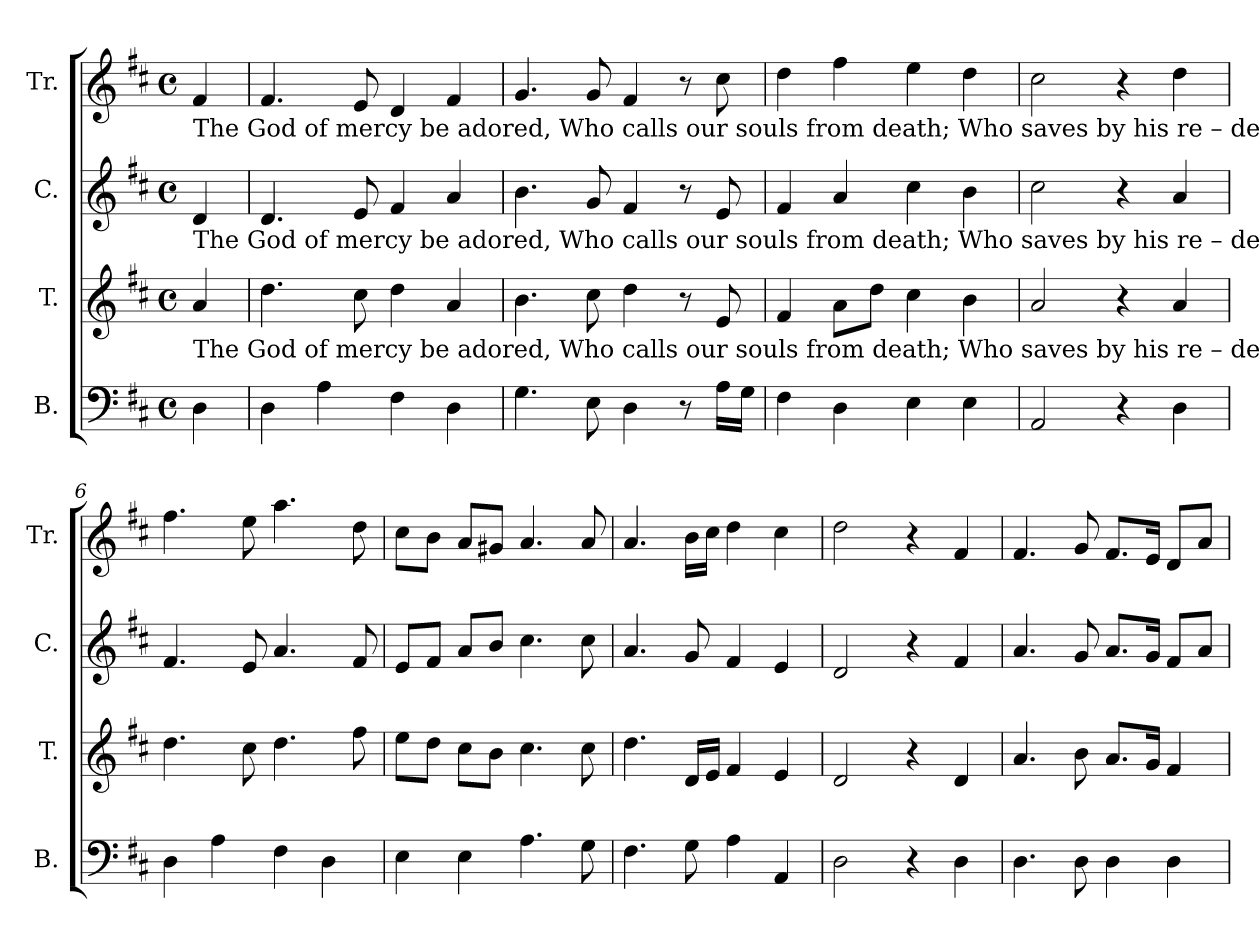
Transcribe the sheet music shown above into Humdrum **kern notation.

**kern	**kern	**kern	**kern
*part4	*part3	*part2	*part1
*staff4	*staff3	*staff2	*staff1
*I"B.	*I"T.	*I"C.	*I"Tr.
*I'B.	*I'T.	*I'C.	*I'Tr.
*clefF4	*clefG2	*clefG2	*clefG2
*k[f#c#]	*k[f#c#]	*k[f#c#]	*k[f#c#]
*M4/4	*M4/4	*M4/4	*M4/4
*met(c)	*met(c)	*met(c)	*met(c)
*MM110	*MM110	*MM110	*MM110
=1	=1	=1	=1
!	!	!	!LO:TX:b:t=The God  of   mercy  be  adored,  Who calls our souls from death;  Who saves by his  re – dee – ming  word,  And new-creating breath. To praise the Fa  – ther,
!	!	!LO:TX:b:t=The God  of   mercy  be  adored,  Who calls our souls from death;  Who saves by his  re – dee – ming  word,  And new-creating breath. To praise the Fa  – ther,	!
!	!LO:TX:b:t=The God  of   mercy  be  adored,  Who calls our souls from death;  Who saves by his  re – dee – ming  word,  And new-creating breath. To praise the Fa  – ther,	!	!
4D!\	4a!/	4d!/	4f#!/
=2	=2	=2	=2
4D!\	4.dd!\	4.d!/	4.f#!/
4A!\	.	.	.
.	8cc#!\	8e!/	8e!/
4F#!\	4dd!\	4f#!/	4d!/
4D!\	4a!/	4a!/	4f#!/
=3	=3	=3	=3
4.G!\	4.b!\	4.b!\	4.g!/
8E!\	8cc#!\	8g!/	8g!/
4D!\	4dd!\	4f#!/	4f#!/
8r	8r	8r	8r
16A!\LL	8e!/	8e!/	8cc#!\
16G!\JJ	.	.	.
=4	=4	=4	=4
4F#!\	4f#!/	4f#!/	4dd!\
4D!\	8a!\L	4a!/	4ff#!\
.	8dd!\J	.	.
4E!\	4cc#!\	4cc#!\	4ee!\
4E!\	4b!\	4b!\	4dd!\
=5	=5	=5	=5
2AA!/	2a!/	2cc#!\	2cc#!\
4r	4r	4r	4r
4D!\	4a!/	4a!/	4dd!\
=6	=6	=6	=6
4D!\	4.dd!\	4.f#!/	4.ff#!\
4A!\	.	.	.
.	8cc#!\	8e!/	8ee!\
4F#!\	4.dd!\	4.a!/	4.aa!\
4D!\	.	.	.
.	8ff#!\	8f#!/	8dd!\
=7	=7	=7	=7
4E!\	8ee!\L	8e!/L	8cc#!\L
.	8dd!\J	8f#!/J	8b!\J
4E!\	8cc#!\L	8a!/L	8a!/L
.	8b!\J	8b!/J	8g#X!/J
4.A!\	4.cc#!\	4.cc#!\	4.a!/
8G!\	8cc#!\	8cc#!\	8a!/
=8	=8	=8	=8
4.F#!\	4.dd!\	4.a!/	4.a!/
8G!\	16d!/LL	8g!/	16b!\LL
.	16e!/JJ	.	16cc#!\JJ
4A!\	4f#!/	4f#!/	4dd!\
4AA!/	4e!/	4e!/	4cc#!\
=9	=9	=9	=9
2D!\	2d!/	2d!/	2dd!\
4r	4r	4r	4r
4D!\	4d!/	4f#!/	4f#!/
=10	=10	=10	=10
4.D!\	4.a!/	4.a!/	4.f#!/
8D!\	8b!\	8g!/	8g!/
4D!\	8.a!/L	8.a!/L	8.f#!/L
.	16g!/Jk	16g!/Jk	16e!/Jk
4D!\	4f#!/	8f#!/L	8d!/L
.	.	8a!/J	8a!/J
=	=	=	=
*-	*-	*-	*-
